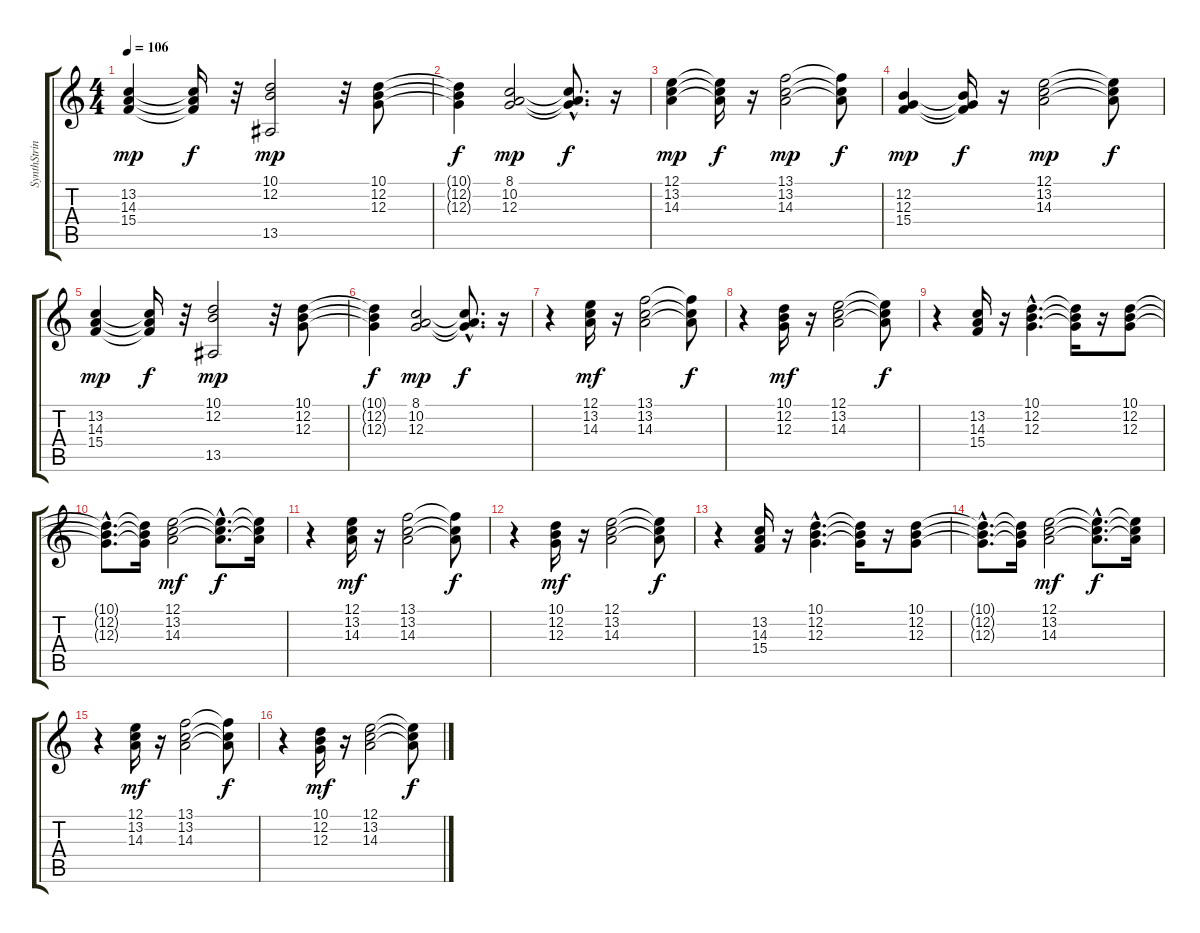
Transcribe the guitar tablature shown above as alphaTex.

\track ("SynthString" "SynthStrin") {instrument synthstrings1}
\staff {score tabs}
\tuning (E4 B3 G3 D3 A2 E2) {hide}
\ts (4 4)
\tempo 106
\clef g2
\ks c
(13.2 14.3 15.4).4{dy mp} (13.2{t} 14.3{t} 15.4{t}).16{dy f} r.32 (10.1 12.2 13.5).2{dy mp} r.32 (10.1 12.2 12.3).8 |
(10.1{t} 12.2{t} 12.3{t}).4{dy f} (8.1 10.2 12.3).2{dy mp} (8.1{hac t} 10.2{hac t} 12.3{hac t}).8{d dy f} r.16 |
(12.1 13.2 14.3).4{dy mp} (12.1{t} 13.2{t} 14.3{t}).16{dy f} r.16 (13.1 13.2 14.3).2{dy mp} (13.1{t} 13.2{t} 14.3{t}).8{dy f} |
(12.2 12.3 15.4).4{dy mp} (12.2{t} 12.3{t} 15.4{t}).16{dy f} r.16 (12.1 13.2 14.3).2{dy mp} (12.1{t} 13.2{t} 14.3{t}).8{dy f} |
(13.2 14.3 15.4).4{dy mp} (13.2{t} 14.3{t} 15.4{t}).16{dy f} r.32 (10.1 12.2 13.5).2{dy mp} r.32 (10.1 12.2 12.3).8 |
(10.1{t} 12.2{t} 12.3{t}).4{dy f} (8.1 10.2 12.3).2{dy mp} (8.1{hac t} 10.2{hac t} 12.3{hac t}).8{d dy f} r.16 |
r.4 (12.1 13.2 14.3).16{dy mf} r.16 (13.1 13.2 14.3).2 (13.1{t} 13.2{t} 14.3{t}).8{dy f} |
r.4 (10.1 12.2 12.3).16{dy mf} r.16 (12.1 13.2 14.3).2 (12.1{t} 13.2{t} 14.3{t}).8{dy f} |
r.4 (13.2 14.3 15.4).16 r.16 (10.1{hac} 12.2{hac} 12.3{hac}).4{d} (10.1{t} 12.2{t} 12.3{t}).16 r.16 (10.1 12.2 12.3).8 |
(10.1{hac t} 12.2{hac t} 12.3{hac t}).8{d} (10.1{t} 12.2{t} 12.3{t}).16 (12.1 13.2 14.3).2{dy mf} (12.1{hac t} 13.2{hac t} 14.3{hac t}).8{d dy f} (12.1{t} 13.2{t} 14.3{t}).16 |
r.4 (12.1 13.2 14.3).16{dy mf} r.16 (13.1 13.2 14.3).2 (13.1{t} 13.2{t} 14.3{t}).8{dy f} |
r.4 (10.1 12.2 12.3).16{dy mf} r.16 (12.1 13.2 14.3).2 (12.1{t} 13.2{t} 14.3{t}).8{dy f} |
r.4 (13.2 14.3 15.4).16 r.16 (10.1{hac} 12.2{hac} 12.3{hac}).4{d} (10.1{t} 12.2{t} 12.3{t}).16 r.16 (10.1 12.2 12.3).8 |
(10.1{hac t} 12.2{hac t} 12.3{hac t}).8{d} (10.1{t} 12.2{t} 12.3{t}).16 (12.1 13.2 14.3).2{dy mf} (12.1{hac t} 13.2{hac t} 14.3{hac t}).8{d dy f} (12.1{t} 13.2{t} 14.3{t}).16 |
r.4 (12.1 13.2 14.3).16{dy mf} r.16 (13.1 13.2 14.3).2 (13.1{t} 13.2{t} 14.3{t}).8{dy f} |
r.4 (10.1 12.2 12.3).16{dy mf} r.16 (12.1 13.2 14.3).2 (12.1{t} 13.2{t} 14.3{t}).8{dy f}
